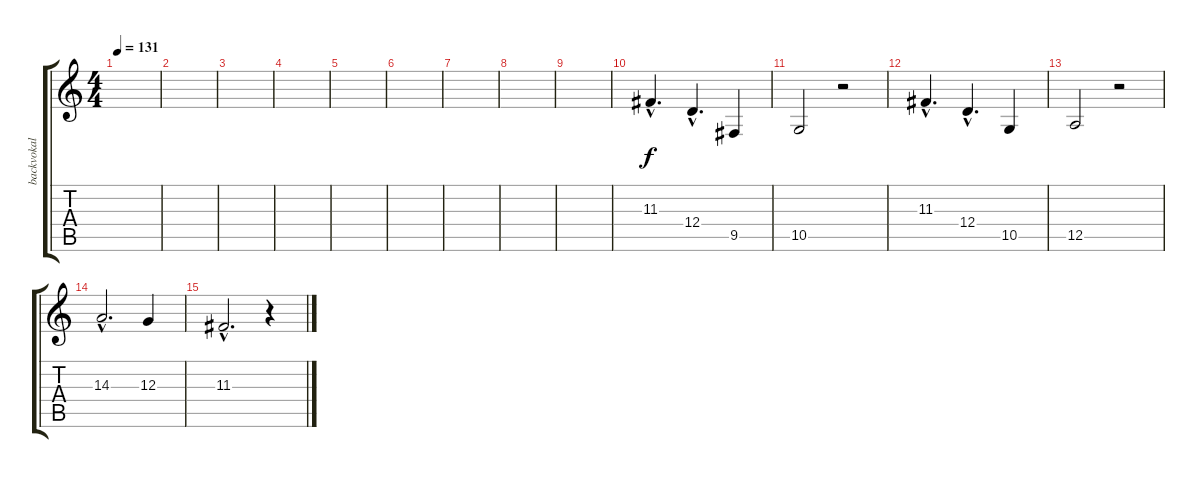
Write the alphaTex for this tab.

\track ("backvokal" "backvokal") {instrument violin}
\staff {score tabs}
\tuning (E4 B3 G3 D3 A2 E2) {hide}
\ts (4 4)
\tempo 131
\clef g2
\ks c
|
|
|
|
|
|
|
|
|
11.3{hac}.4{d} 12.4{hac}.4{d} 9.5.4 |
10.5.2 r.2 |
11.3{hac}.4{d} 12.4{hac}.4{d} 10.5.4 |
12.5.2 r.2 |
14.3{hac}.2{d} 12.3.4 |
11.3{hac}.2{d} r.4
